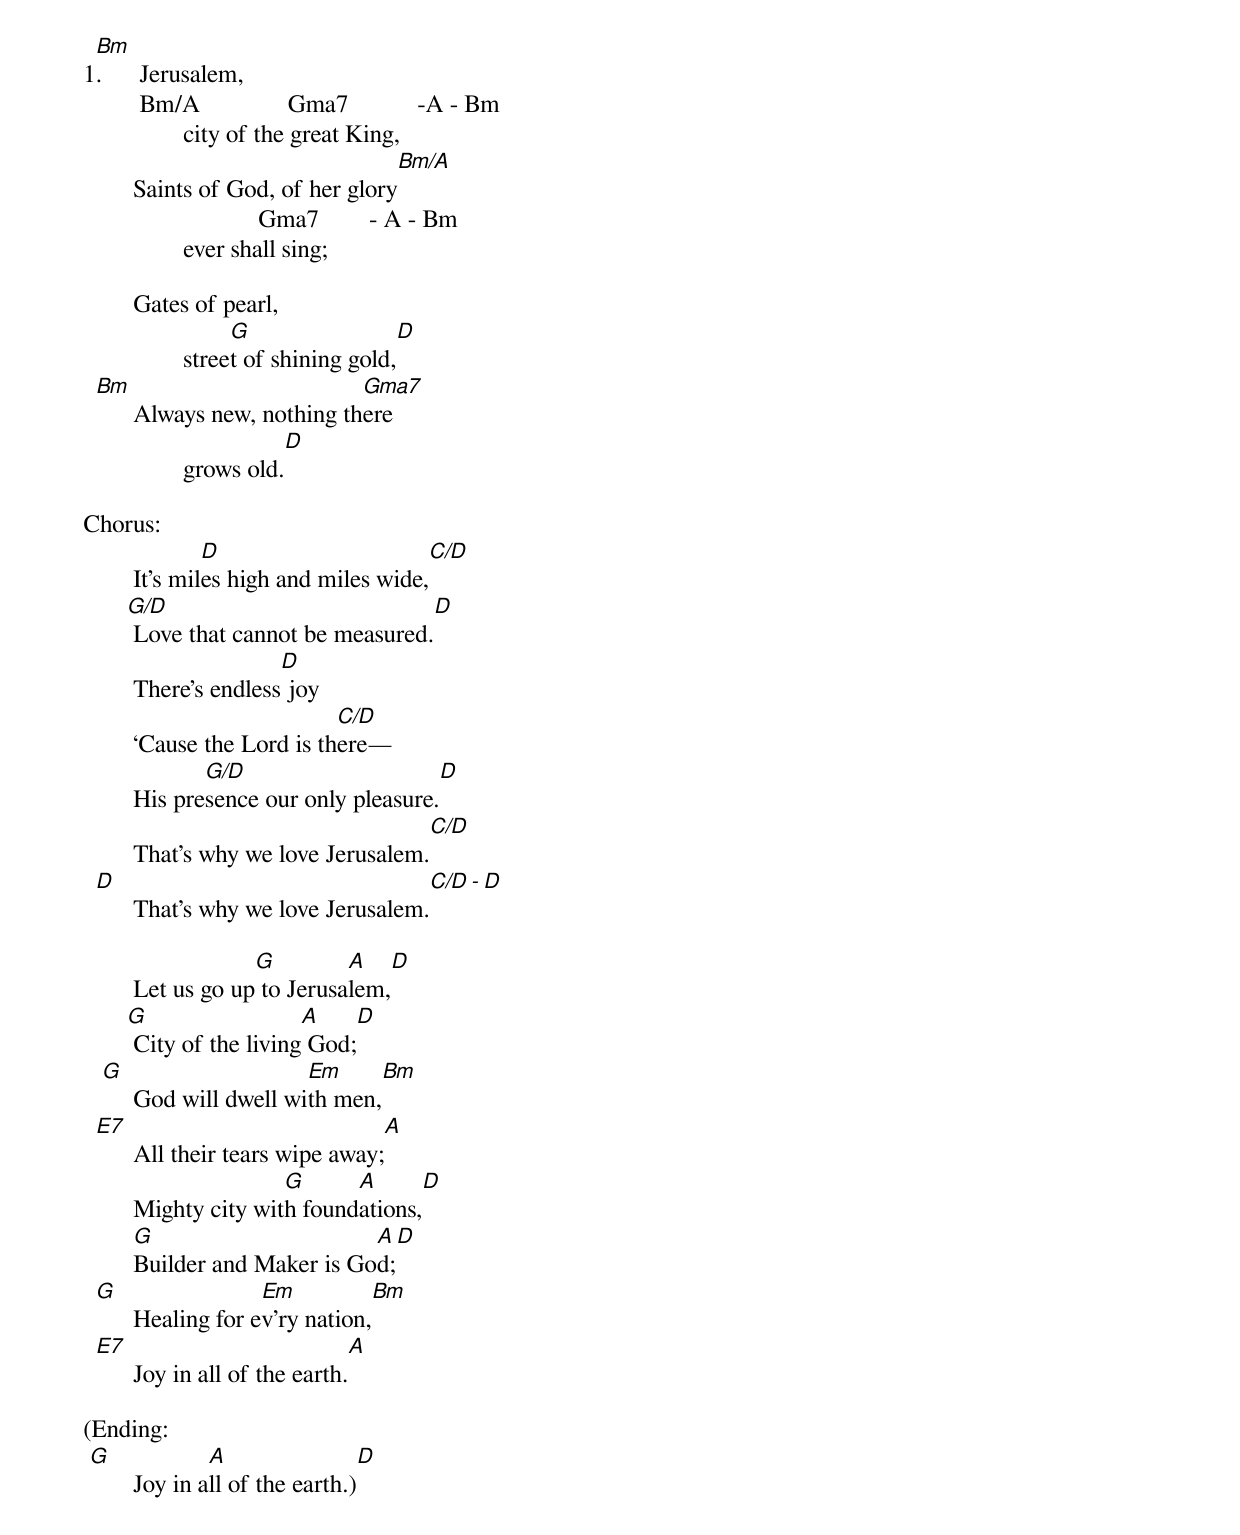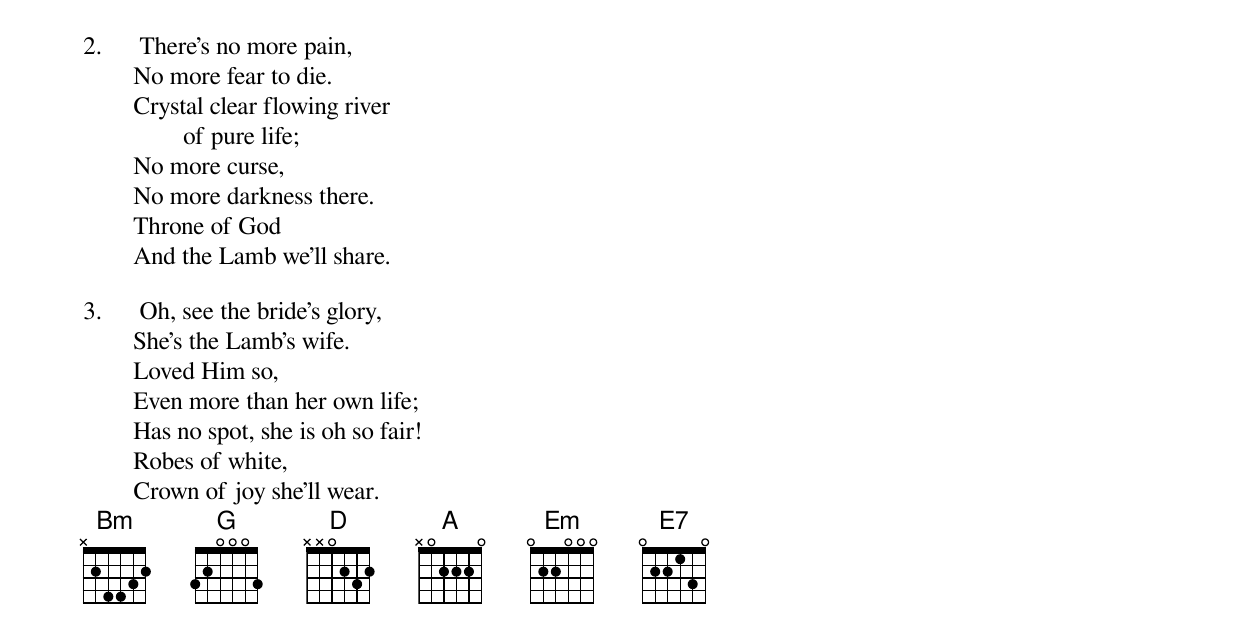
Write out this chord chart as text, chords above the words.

 Bm
1.	Jerusalem,
         Bm/A              Gma7           -A - Bm
		city of the great King,
	                                              Bm/A
	Saints of God, of her glory
		            Gma7        - A - Bm
		ever shall sing;

	Gates of pearl,
		     G                            D
		street of shining gold,
  Bm                          Gma7
	Always new, nothing there
		             D
		grows old.

Chorus:
                D                          C/D
	It’s miles high and miles wide,
       G/D                                   D
	Love that cannot be measured.
                       D
	There’s endless joy
                             C/D
	‘Cause the Lord is there—
               G/D                               D
	His presence our only pleasure.
                                                   C/D
	That’s why we love Jerusalem.
  D                                               C/D     - D
	That’s why we love Jerusalem.

                    G         A       D
	Let us go up to Jerusalem,
       G                  A            D
	City of the living God;
   G                     Em               Bm
	God will dwell with men,
  E7                                           A
	All their tears wipe away;
                       G      A                D
	Mighty city with foundations,
        G                      A               D
	Builder and Maker is God;
  G                  Em              Bm
	Healing for ev’ry nation,
  E7                                A
	Joy in all of the earth.

(Ending:
 G              A                 D
	Joy in all of the earth.)

2.	There’s no more pain,
	No more fear to die.
	Crystal clear flowing river
		of pure life;
	No more curse,
	No more darkness there.
	Throne of God
	And the Lamb we’ll share.

3.	Oh, see the bride’s glory,
	She’s the Lamb’s wife.
	Loved Him so,
	Even more than her own life;
	Has no spot, she is oh so fair!
	Robes of white,
	Crown of joy she’ll wear.
